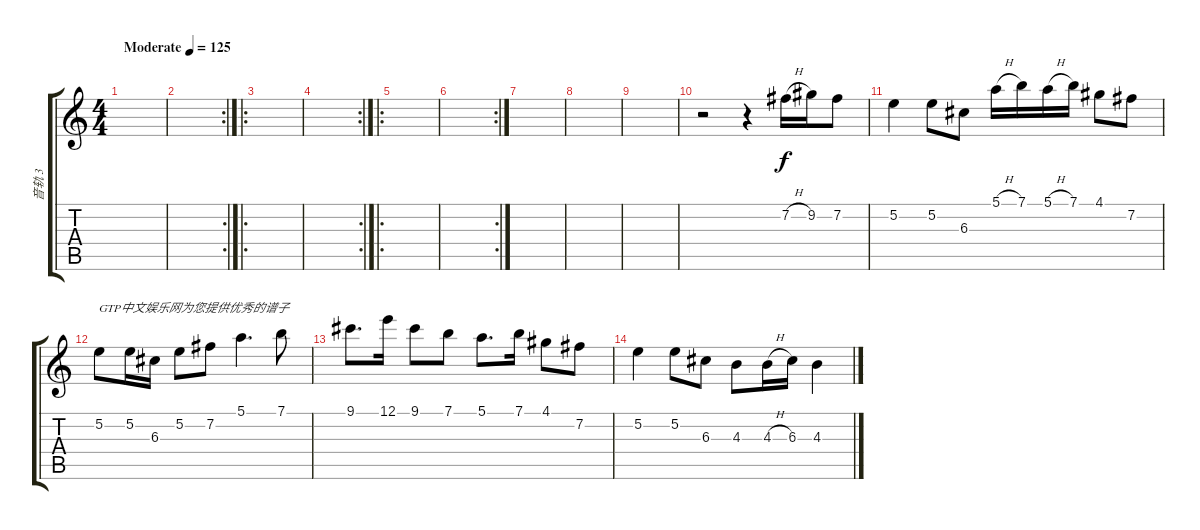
\track ("音轨 3" "音轨 3") {instrument electricguitarclean}
\staff {score tabs}
\tuning (E4 B3 G3 D3 A2 E2) {hide}
\ts (4 4)
\tempo (125 "Moderate")
\clef g2
\ks c
|
\rc 2
|
\ro
|
\rc 2
|
\ro
|
\rc 2
|
|
|
|
r.2 r.4 7.2{h}.16 9.2.16 7.2.8 |
5.2.4 5.2.8 6.3.8 5.1{h}.16 7.1.16 5.1{h}.16 7.1.16 4.1.8 7.2.8 |
5.2.8{txt "GTP中文娱乐网为您提供优秀的谱子"} 5.2.16 6.3.16 5.2.8 7.2.8 5.1.4{d} 7.1.8 |
9.1.8{d} 12.1.16 9.1.8 7.1.8 5.1.8{d} 7.1.16 4.1.8 7.2.8 |
5.2.4 5.2.8 6.3.8 4.3.8 4.3{h}.16 6.3.16 4.3.4
